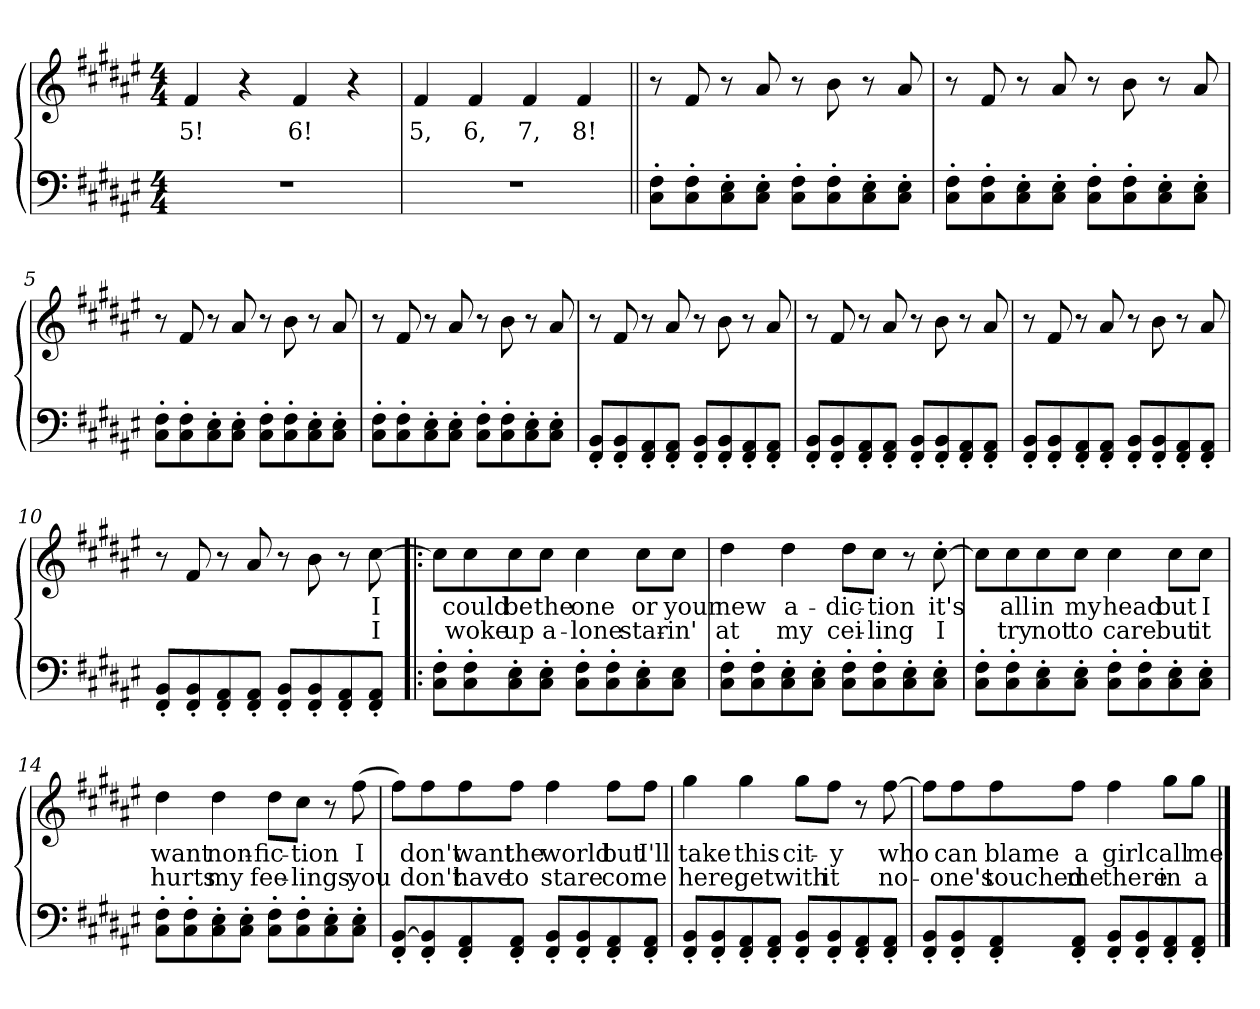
**kern	**kern	**text	**text
*part1	*part1	*part1	*part1
*staff2	*staff1	*staff1	*staff1
*clefF4	*clefG2	*	*
*k[f#c#g#d#a#e#]	*k[f#c#g#d#a#e#]	*	*
*M4/4	*M4/4	*	*
=1	=1	=1	=1
1r	4f#	5!	.
.	4r	.	.
.	4f#	6!	.
.	4r	.	.
=2	=2	=2	=2
1r	4f#	5,	.
.	4f#	6,	.
.	4f#	7,	.
.	4f#	8!	.
=3||	=3||	=3||	=3||
8C#' 8F#'L	8r	.	.
8C#' 8F#'	8f#/	.	.
8C#' 8E#'	8r	.	.
8C#' 8E#'J	8a#/	.	.
8C#' 8F#'L	8r	.	.
8C#' 8F#'	8b\	.	.
8C#' 8E#'	8r	.	.
8C#' 8E#'J	8a#/	.	.
=4	=4	=4	=4
8C#' 8F#'L	8r	.	.
8C#' 8F#'	8f#/	.	.
8C#' 8E#'	8r	.	.
8C#' 8E#'J	8a#/	.	.
8C#' 8F#'L	8r	.	.
8C#' 8F#'	8b\	.	.
8C#' 8E#'	8r	.	.
8C#' 8E#'J	8a#/	.	.
!!LO:LB:g=z
=5	=5	=5	=5
8C#' 8F#'L	8r	.	.
8C#' 8F#'	8f#/	.	.
8C#' 8E#'	8r	.	.
8C#' 8E#'J	8a#/	.	.
8C#' 8F#'L	8r	.	.
8C#' 8F#'	8b\	.	.
8C#' 8E#'	8r	.	.
8C#' 8E#'J	8a#/	.	.
=6	=6	=6	=6
8C#' 8F#'L	8r	.	.
8C#' 8F#'	8f#/	.	.
8C#' 8E#'	8r	.	.
8C#' 8E#'J	8a#/	.	.
8C#' 8F#'L	8r	.	.
8C#' 8F#'	8b\	.	.
8C#' 8E#'	8r	.	.
8C#' 8E#'J	8a#/	.	.
=7	=7	=7	=7
8FF#' 8BB'L	8r	.	.
8FF#' 8BB'	8f#/	.	.
8FF#' 8AA#'	8r	.	.
8FF#' 8AA#'J	8a#/	.	.
8FF#' 8BB'L	8r	.	.
8FF#' 8BB'	8b\	.	.
8FF#' 8AA#'	8r	.	.
8FF#' 8AA#'J	8a#/	.	.
=8	=8	=8	=8
8FF#' 8BB'L	8r	.	.
8FF#' 8BB'	8f#/	.	.
8FF#' 8AA#'	8r	.	.
8FF#' 8AA#'J	8a#/	.	.
8FF#' 8BB'L	8r	.	.
8FF#' 8BB'	8b\	.	.
8FF#' 8AA#'	8r	.	.
8FF#' 8AA#'J	8a#/	.	.
!!LO:LB:g=z
=9	=9	=9	=9
8FF#' 8BB'L	8r	.	.
8FF#' 8BB'	8f#/	.	.
8FF#' 8AA#'	8r	.	.
8FF#' 8AA#'J	8a#/	.	.
8FF#' 8BB'L	8r	.	.
8FF#' 8BB'	8b\	.	.
8FF#' 8AA#'	8r	.	.
8FF#' 8AA#'J	8a#/	.	.
=10	=10	=10	=10
8FF#' 8BB'L	8r	.	.
8FF#' 8BB'	8f#/	.	.
8FF#' 8AA#'	8r	.	.
8FF#' 8AA#'J	8a#/	.	.
8FF#' 8BB'L	8r	.	.
8FF#' 8BB'	8b\	.	.
8FF#' 8AA#'	8r	.	.
8FF#' 8AA#'J	[8cc#\	I	I
=11!|:	=11!|:	=11!|:	=11!|:
8C#' 8F#'L	8cc#L]	.	.
8C#' 8F#'	8cc#	could	woke
8C#' 8E#'	8cc#	be	up
8C#' 8E#'J	8cc#J	the	a-
8C#' 8F#'L	4cc#\	one	-lone
8C#' 8F#'	.	.	.
8C#' 8E#'	8cc#L	or	star-
8C# 8E#J	8cc#J	your	-in'
!!LO:LB:g=z
=12	=12	=12	=12
8C#' 8F#'L	4dd#\	new	at
8C#' 8F#'	.	.	.
8C#' 8E#'	4dd#\	a-	my
8C#' 8E#'J	.	.	.
8C#' 8F#'L	8dd#L	-dic-	cei-
8C#' 8F#'	8cc#J	-tion	-ling
8C#' 8E#'	8r	.	.
8C#' 8E#'J	[8cc#'\	it's	I
=13	=13	=13	=13
8C#' 8F#'L	8cc#L]	.	.
8C#' 8F#'	8cc#	all	try
8C#' 8E#'	8cc#	in	not
8C#' 8E#'J	8cc#J	my	to
8C#' 8F#'L	4cc#\	head	care
8C#' 8F#'	.	.	.
8C#' 8E#'	8cc#L	but	but
8C#' 8E#'J	8cc#J	I	it
=14	=14	=14	=14
8C#' 8F#'L	4dd#\	want	hurts
8C#' 8F#'	.	.	.
8C#' 8E#'	4dd#\	non-	my
8C#' 8E#'J	.	.	.
8C#' 8F#'L	8dd#L	-fic-	fee-
8C#' 8F#'	8cc#J	-tion	-lings
8C#' 8E#'	8r	.	.
8C#' 8E#'J	(>8ff#\	I	you
!!LO:LB:g=z
=15	=15	=15	=15
8FF#' [8BB'L	8ff#L)	.	.
8FF#' 8BB]'	8ff#	don't	don't
8FF#' 8AA#'	8ff#	want	have
8FF#' 8AA#'J	8ff#J	the	to
8FF#' 8BB'L	4ff#\	world	stare
8FF#' 8BB'	.	.	.
8FF#' 8AA#'	8ff#L	but	come
8FF#' 8AA#'J	8ff#J	I'll	.
=16	=16	=16	=16
8FF#' 8BB'L	4gg#\	take	here,
8FF#' 8BB'	.	.	.
8FF#' 8AA#'	4gg#\	this	get
8FF#' 8AA#'J	.	.	.
8FF#' 8BB'L	8gg#L	cit-	with
8FF#' 8BB'	8ff#J	-y	it
8FF#' 8AA#'	8r	.	.
8FF#' 8AA#'J	[8ff#\	who	no-
=17	=17	=17	=17
8FF#' 8BB'L	8ff#L]	.	.
8FF#' 8BB'	8ff#	can	-one's
8FF#' 8AA#'	8ff#	blame	touched
8FF#' 8AA#'J	8ff#J	a	me
8FF#' 8BB'L	4ff#\	girl	there
8FF#' 8BB'	.	.	.
8FF#' 8AA#'	8gg#L	call	in
8FF#' 8AA#'J	8gg#J	me	a
==	==	==	==
*-	*-	*-	*-
